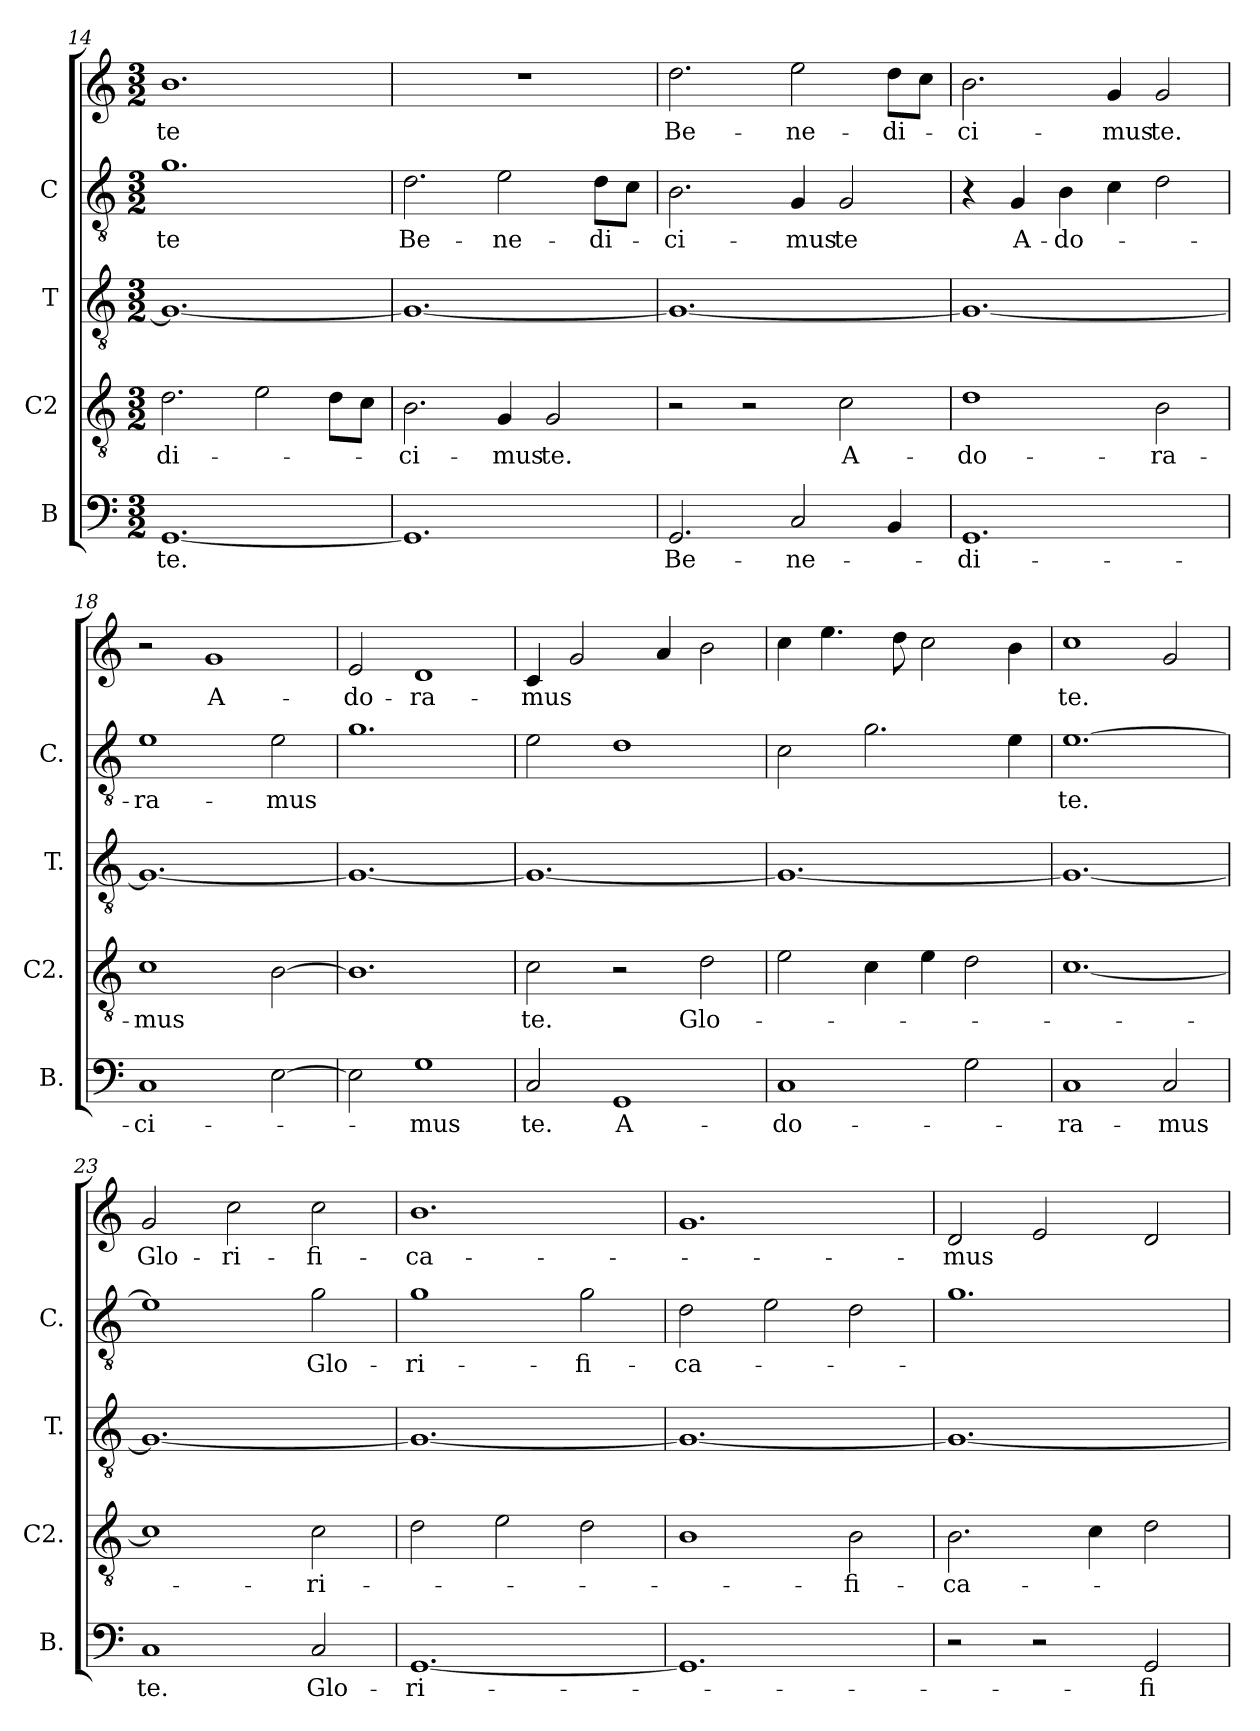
**kern	**text	**kern	**text	**kern	**kern	**text	**kern	**text
*part5	*part5	*part4	*part4	*part3	*part2	*part2	*part1	*part1
*staff5	*staff5	*staff4	*staff4	*staff3	*staff2	*staff2	*staff1	*staff1
*I"B	*	*I"C2	*	*I"T	*I"C	*	*	*
*I'B.	*	*I'C2.	*	*I'T.	*I'C.	*	*	*
*clefF4	*	*clefGv2	*	*clefGv2	*clefGv2	*	*clefG2	*
*ITrd-7c-12	*	*	*	*	*	*	*	*
*k[]	*	*k[]	*	*k[]	*k[]	*	*k[]	*
*C:	*	*C:	*	*C:	*C:	*	*C:	*
*M3/2	*	*M3/2	*	*M3/2	*M3/2	*	*M3/2	*
=14	=14	=14	=14	=14	=14	=14	=14	=14
[1.G/	te.	2.d\	-di-	1.G/_	1.g/	te	1.b\	te
.	.	2e\	.	.	.	.	.	.
.	.	8d\L	.	.	.	.	.	.
.	.	8c\J	.	.	.	.	.	.
=15	=15	=15	=15	=15	=15	=15	=15	=15
1.G/]	.	2.B\	-ci-	1.G/_	2.d\	Be-	1.r	.
.	.	4G/	-mus	.	2e\	-ne-	.	.
.	.	2G/	te.	.	.	.	.	.
.	.	.	.	.	8d\L	-di-	.	.
.	.	.	.	.	8c\J	.	.	.
=16	=16	=16	=16	=16	=16	=16	=16	=16
2.G/	Be-	2r	.	1.G/_	2.B\	-ci-	2.dd\	Be-
.	.	2r	.	.	.	.	.	.
2c/	-ne-	.	.	.	4G/	-mus	2ee\	-ne-
.	.	2c\	A-	.	2G/	te	.	.
4B/	.	.	.	.	.	.	8dd\L	-di-
.	.	.	.	.	.	.	8cc\J	.
=17	=17	=17	=17	=17	=17	=17	=17	=17
1.G/	-di-	1d/	-do-	1.G/_	4r	.	2.b\	-ci-
.	.	.	.	.	4G/	A-	.	.
.	.	.	.	.	4B\	-do-	.	.
.	.	.	.	.	4c\	.	4g/	-mus
.	.	2B\	-ra-	.	2d\	.	2g/	te.
=18	=18	=18	=18	=18	=18	=18	=18	=18
1c/	-ci-	1c/	-mus	1.G/_	1e/	-ra-	2r	.
.	.	.	.	.	.	.	1g/	A-
[2e\	.	[2B\	.	.	2e\	-mus	.	.
!!LO:PB:g=z
=19	=19	=19	=19	=19	=19	=19	=19	=19
2e\]	.	1.B\]	.	1.G/_	1.g/	.	2e/	-do-
1g/	-mus	.	.	.	.	.	1d/	-ra-
=20	=20	=20	=20	=20	=20	=20	=20	=20
2c/	te.	2c\	te.	1.G/_	2e\	.	4c/	-mus
.	.	.	.	.	.	.	2g/	.
1G/	A-	2r	.	.	1d/	.	.	.
.	.	.	.	.	.	.	4a/	.
.	.	2d\	Glo-	.	.	.	2b\	.
=21	=21	=21	=21	=21	=21	=21	=21	=21
1c/	-do-	2e\	.	1.G/_	2c\	.	4cc\	.
.	.	.	.	.	.	.	4.ee\	.
.	.	4c\	.	.	2.g\	.	.	.
.	.	.	.	.	.	.	8dd\	.
.	.	4e\	.	.	.	.	2cc\	.
2g\	.	2d\	.	.	.	.	.	.
.	.	.	.	.	4e\	.	4b\	.
=22	=22	=22	=22	=22	=22	=22	=22	=22
1c/	-ra-	[1.c/	.	1.G/_	[1.e\	te.	1cc/	te.
2c/	-mus	.	.	.	.	.	2g/	.
=23	=23	=23	=23	=23	=23	=23	=23	=23
1c/	te.	1c/]	.	1.G/_	1e/]	.	2g/	Glo-
.	.	.	.	.	.	.	2cc\	-ri-
2c/	Glo-	2c\	-ri-	.	2g\	Glo-	2cc\	-fi-
=24	=24	=24	=24	=24	=24	=24	=24	=24
[1.G/	-ri-	2d\	.	1.G/_	1g/	-ri-	1.b\	-ca-
.	.	2e\	.	.	.	.	.	.
.	.	2d\	.	.	2g\	-fi-	.	.
!!LO:LB:g=z
=25	=25	=25	=25	=25	=25	=25	=25	=25
1.G/]	.	1B\	.	1.G/_	2d\	-ca-	1.g/	.
.	.	.	.	.	2e\	.	.	.
.	.	2B\	-fi-	.	2d\	.	.	.
=26	=26	=26	=26	=26	=26	=26	=26	=26
2r	.	2.B\	-ca-	1.G/_	1.g/	.	2d/	-mus
2r	.	.	.	.	.	.	2e/	.
.	.	4c\	.	.	.	.	.	.
2G/	-fi-	2d\	.	.	.	.	2d/	.
=	=	=	=	=	=	=	=	=
*-	*-	*-	*-	*-	*-	*-	*-	*-
